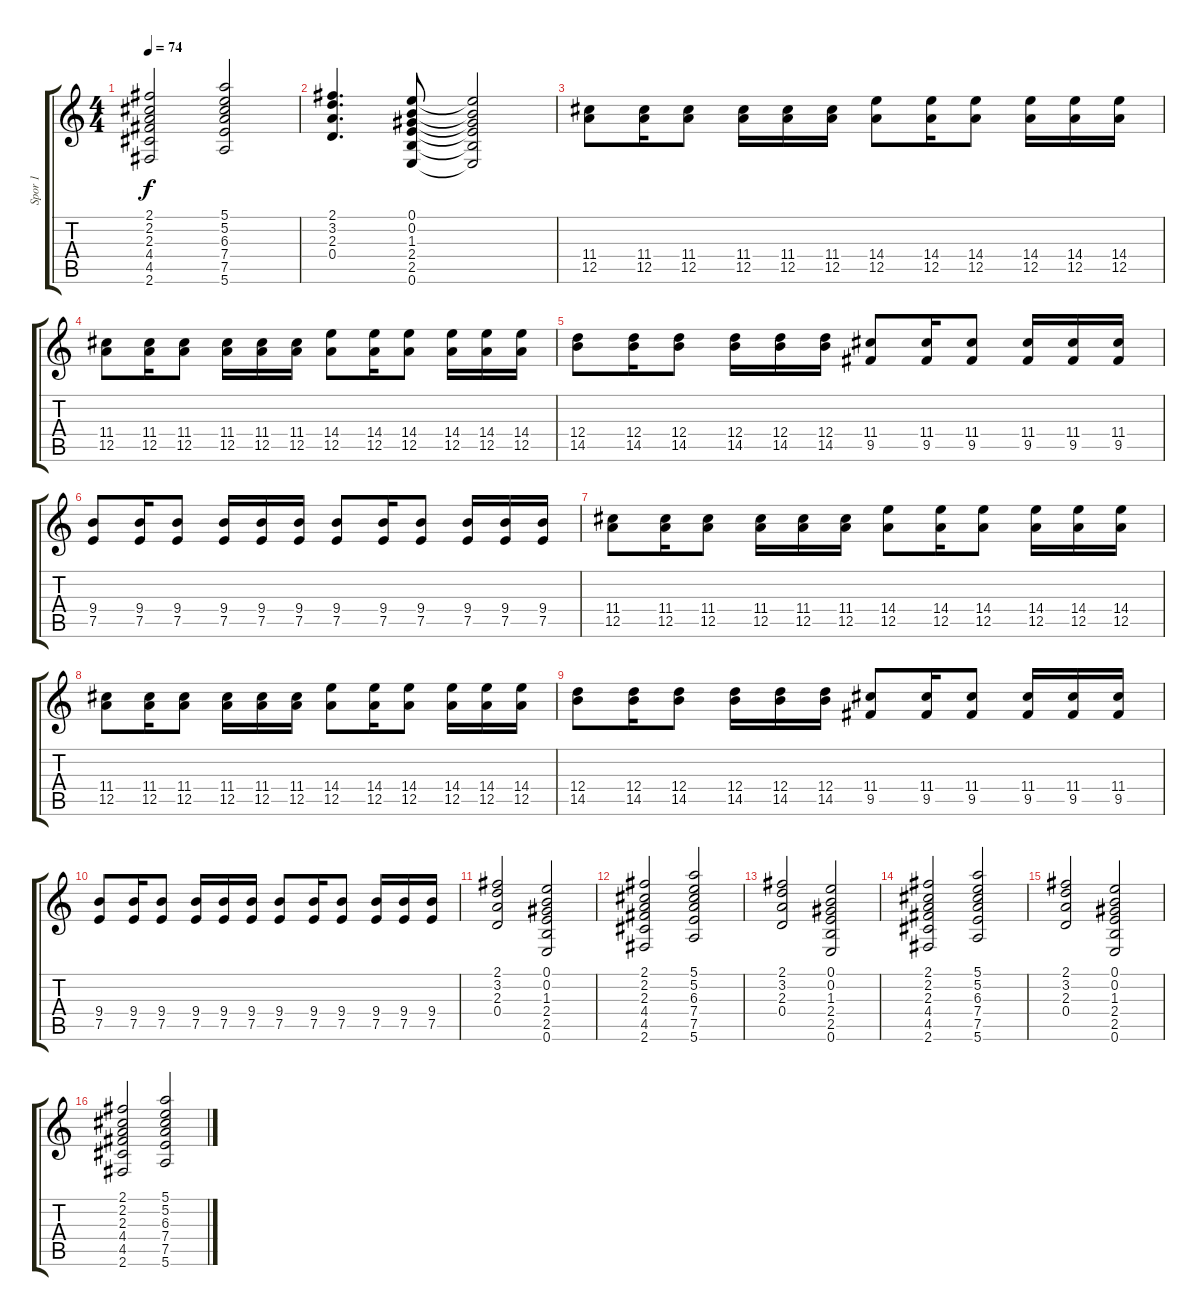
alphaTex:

\track ("Spor 1" "Spor 1") {instrument electricguitarjazz}
\staff {score tabs}
\tuning (E4 B3 G3 D3 A2 E2) {hide}
\ts (4 4)
\tempo 74
\clef g2
\ks c
(2.1 2.2 2.3 4.4 4.5 2.6).2{dy f} (5.1 5.2 6.3 7.4 7.5 5.6).2 |
(2.1 3.2 2.3 0.4).4{d} (0.1 0.2 1.3 2.4 2.5 0.6).8 (0.1{t} 0.2{t} 1.3{t} 2.4{t} 2.5{t} 0.6{t}).2 |
(11.4 12.5).8 (11.4 12.5).16 (11.4 12.5).8 (11.4 12.5).16 (11.4 12.5).16 (11.4 12.5).16 (14.4 12.5).8 (14.4 12.5).16 (14.4 12.5).8 (14.4 12.5).16 (14.4 12.5).16 (14.4 12.5).16 |
(11.4 12.5).8 (11.4 12.5).16 (11.4 12.5).8 (11.4 12.5).16 (11.4 12.5).16 (11.4 12.5).16 (14.4 12.5).8 (14.4 12.5).16 (14.4 12.5).8 (14.4 12.5).16 (14.4 12.5).16 (14.4 12.5).16 |
(12.4 14.5).8 (12.4 14.5).16 (12.4 14.5).8 (12.4 14.5).16 (12.4 14.5).16 (12.4 14.5).16 (11.4 9.5).8 (11.4 9.5).16 (11.4 9.5).8 (11.4 9.5).16 (11.4 9.5).16 (11.4 9.5).16 |
(9.4 7.5).8 (9.4 7.5).16 (9.4 7.5).8 (9.4 7.5).16 (9.4 7.5).16 (9.4 7.5).16 (9.4 7.5).8 (9.4 7.5).16 (9.4 7.5).8 (9.4 7.5).16 (9.4 7.5).16 (9.4 7.5).16 |
(11.4 12.5).8 (11.4 12.5).16 (11.4 12.5).8 (11.4 12.5).16 (11.4 12.5).16 (11.4 12.5).16 (14.4 12.5).8 (14.4 12.5).16 (14.4 12.5).8 (14.4 12.5).16 (14.4 12.5).16 (14.4 12.5).16 |
(11.4 12.5).8 (11.4 12.5).16 (11.4 12.5).8 (11.4 12.5).16 (11.4 12.5).16 (11.4 12.5).16 (14.4 12.5).8 (14.4 12.5).16 (14.4 12.5).8 (14.4 12.5).16 (14.4 12.5).16 (14.4 12.5).16 |
(12.4 14.5).8 (12.4 14.5).16 (12.4 14.5).8 (12.4 14.5).16 (12.4 14.5).16 (12.4 14.5).16 (11.4 9.5).8 (11.4 9.5).16 (11.4 9.5).8 (11.4 9.5).16 (11.4 9.5).16 (11.4 9.5).16 |
(9.4 7.5).8 (9.4 7.5).16 (9.4 7.5).8 (9.4 7.5).16 (9.4 7.5).16 (9.4 7.5).16 (9.4 7.5).8 (9.4 7.5).16 (9.4 7.5).8 (9.4 7.5).16 (9.4 7.5).16 (9.4 7.5).16 |
(2.1 3.2 2.3 0.4).2{instrument overdrivenguitar} (0.1 0.2 1.3 2.4 2.5 0.6).2 |
(2.1 2.2 2.3 4.4 4.5 2.6).2 (5.1 5.2 6.3 7.4 7.5 5.6).2 |
(2.1 3.2 2.3 0.4).2 (0.1 0.2 1.3 2.4 2.5 0.6).2 |
(2.1 2.2 2.3 4.4 4.5 2.6).2 (5.1 5.2 6.3 7.4 7.5 5.6).2 |
(2.1 3.2 2.3 0.4).2 (0.1 0.2 1.3 2.4 2.5 0.6).2 |
(2.1 2.2 2.3 4.4 4.5 2.6).2 (5.1 5.2 6.3 7.4 7.5 5.6).2
